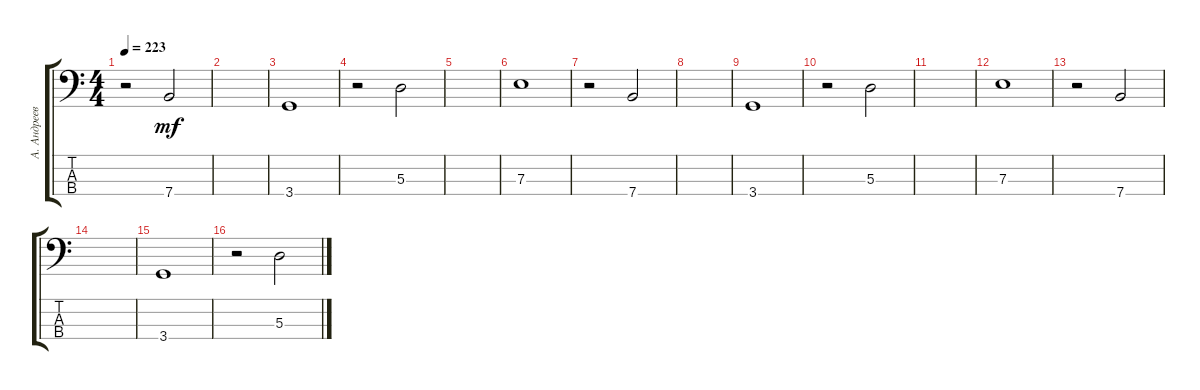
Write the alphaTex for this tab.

\track ("А. Андреев" "А. Андреев") {instrument electricbassfinger}
\staff {score tabs}
\tuning (G2 D2 A1 E1) {hide}
\ts (4 4)
\tempo 223
\clef f4
\ks c
r.2{dy mf} 7.4.2 |
|
3.4.1 |
r.2 5.3.2 |
|
7.3.1 |
r.2 7.4.2 |
|
3.4.1 |
r.2 5.3.2 |
|
7.3.1 |
r.2 7.4.2 |
|
3.4.1 |
r.2 5.3.2
